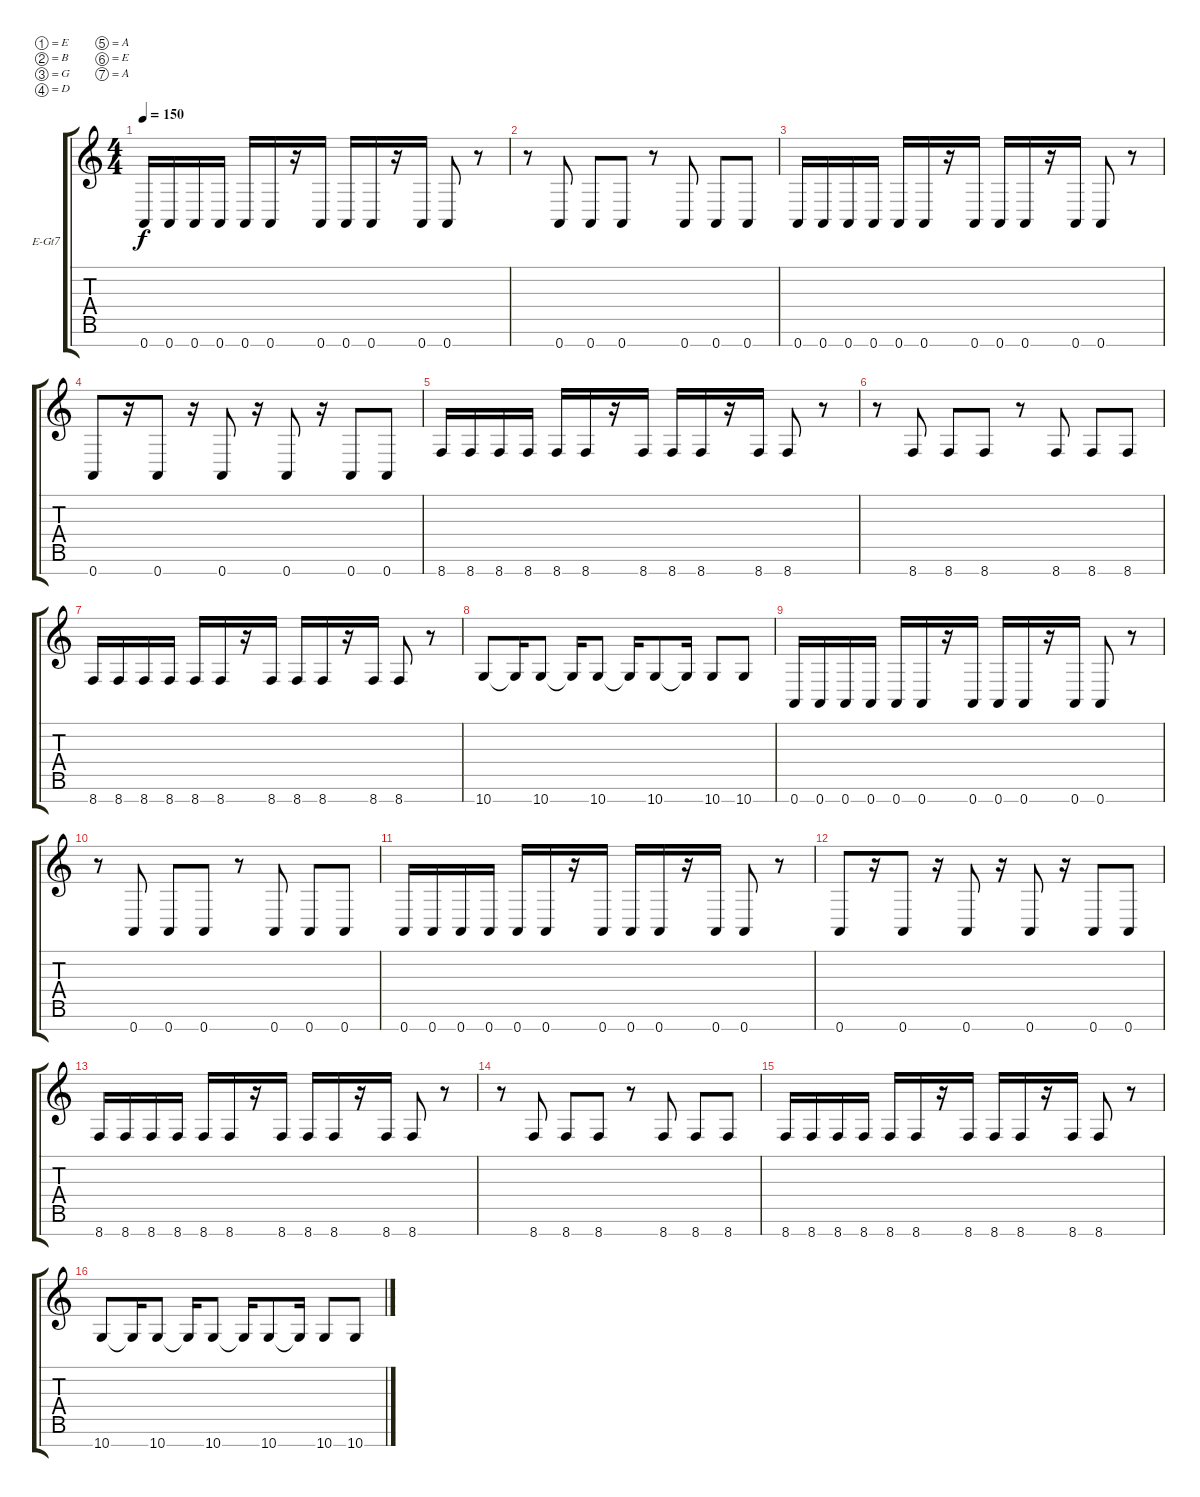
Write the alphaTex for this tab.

\bracketExtendMode groupsimilarinstruments
\firstSystemTrackNameOrientation horizontal
\otherSystemsTrackNameOrientation horizontal
\track ("VINCHO" "E-Gt7") {instrument overdrivenguitar}
\staff {score tabs}
\tuning (E4 B3 G3 D3 A2 E2 A1)
\ts (4 4)
\tempo 150
\clef g2
\ks c
0.7.16{dy f} 0.7.16 0.7.16 0.7.16 0.7.16 0.7.16 r.16 0.7.16 0.7.16 0.7.16 r.16 0.7.16 0.7.8 r.8 |
r.8 0.7.8 0.7.8 0.7.8 r.8 0.7.8 0.7.8 0.7.8 |
0.7.16 0.7.16 0.7.16 0.7.16 0.7.16 0.7.16 r.16 0.7.16 0.7.16 0.7.16 r.16 0.7.16 0.7.8 r.8 |
0.7.8 r.16 0.7.8 r.16 0.7.8 r.16 0.7.8 r.16 0.7.8 0.7.8 |
8.7.16 8.7.16 8.7.16 8.7.16 8.7.16 8.7.16 r.16 8.7.16 8.7.16 8.7.16 r.16 8.7.16 8.7.8 r.8 |
r.8 8.7.8 8.7.8 8.7.8 r.8 8.7.8 8.7.8 8.7.8 |
8.7.16 8.7.16 8.7.16 8.7.16 8.7.16 8.7.16 r.16 8.7.16 8.7.16 8.7.16 r.16 8.7.16 8.7.8 r.8 |
10.7.8 10.7{t}.16 10.7.8 10.7{t}.16 10.7.8 10.7{t}.16 10.7.8 10.7{t}.16 10.7.8 10.7.8 |
0.7.16 0.7.16 0.7.16 0.7.16 0.7.16 0.7.16 r.16 0.7.16 0.7.16 0.7.16 r.16 0.7.16 0.7.8 r.8 |
r.8 0.7.8 0.7.8 0.7.8 r.8 0.7.8 0.7.8 0.7.8 |
0.7.16 0.7.16 0.7.16 0.7.16 0.7.16 0.7.16 r.16 0.7.16 0.7.16 0.7.16 r.16 0.7.16 0.7.8 r.8 |
0.7.8 r.16 0.7.8 r.16 0.7.8 r.16 0.7.8 r.16 0.7.8 0.7.8 |
8.7.16 8.7.16 8.7.16 8.7.16 8.7.16 8.7.16 r.16 8.7.16 8.7.16 8.7.16 r.16 8.7.16 8.7.8 r.8 |
r.8 8.7.8 8.7.8 8.7.8 r.8 8.7.8 8.7.8 8.7.8 |
8.7.16 8.7.16 8.7.16 8.7.16 8.7.16 8.7.16 r.16 8.7.16 8.7.16 8.7.16 r.16 8.7.16 8.7.8 r.8 |
10.7.8 10.7{t}.16 10.7.8 10.7{t}.16 10.7.8 10.7{t}.16 10.7.8 10.7{t}.16 10.7.8 10.7.8
